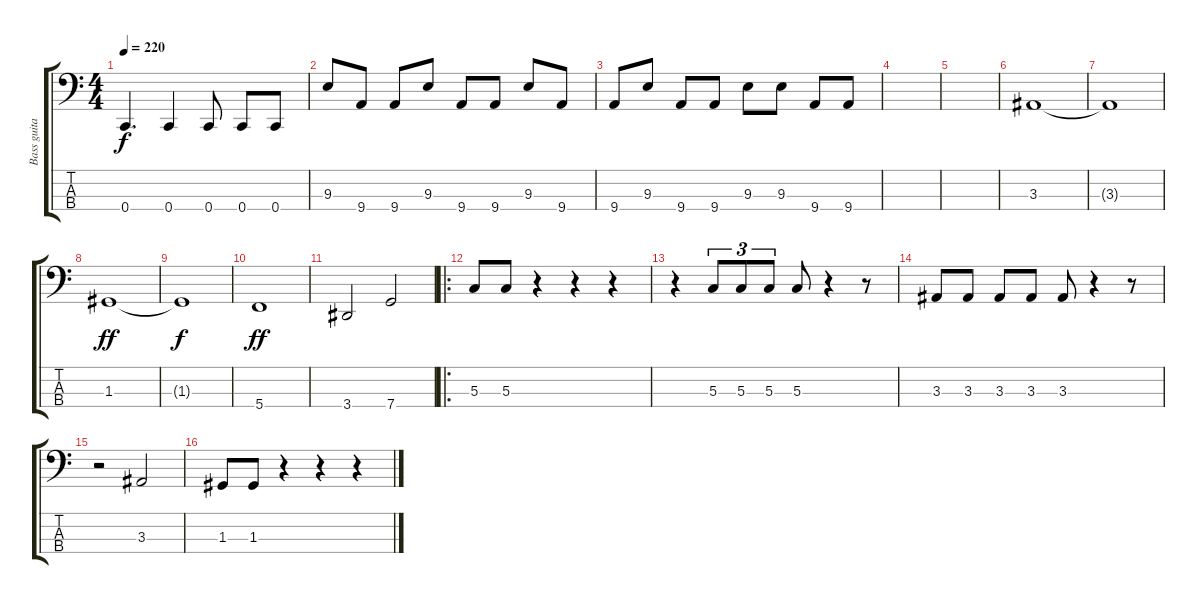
\track ("Bass guitar" "Bass guita") {instrument electricbassfinger}
\staff {score tabs}
\tuning (F2 C2 G1 C1) {hide}
\ts (4 4)
\tempo 220
\clef f4
\ks c
0.4.4{d dy f} 0.4.4 0.4.8 0.4.8 0.4.8 |
9.3.8 9.4.8 9.4.8 9.3.8 9.4.8 9.4.8 9.3.8 9.4.8 |
9.4.8 9.3.8 9.4.8 9.4.8 9.3.8 9.3.8 9.4.8 9.4.8 |
|
|
3.3.1 |
3.3{t}.1 |
1.3.1{dy ff} |
1.3{t}.1{dy f} |
5.4.1{dy ff} |
3.4.2 7.4.2 |
\ro
5.3.8 5.3.8 r.4 r.4 r.4 |
r.4 5.3.8{tu (3 2)} 5.3.8{tu (3 2)} 5.3.8{tu (3 2)} 5.3.8 r.4 r.8 |
3.3.8 3.3.8 3.3.8 3.3.8 3.3.8 r.4 r.8 |
r.2 3.3.2 |
1.3.8 1.3.8 r.4 r.4 r.4
